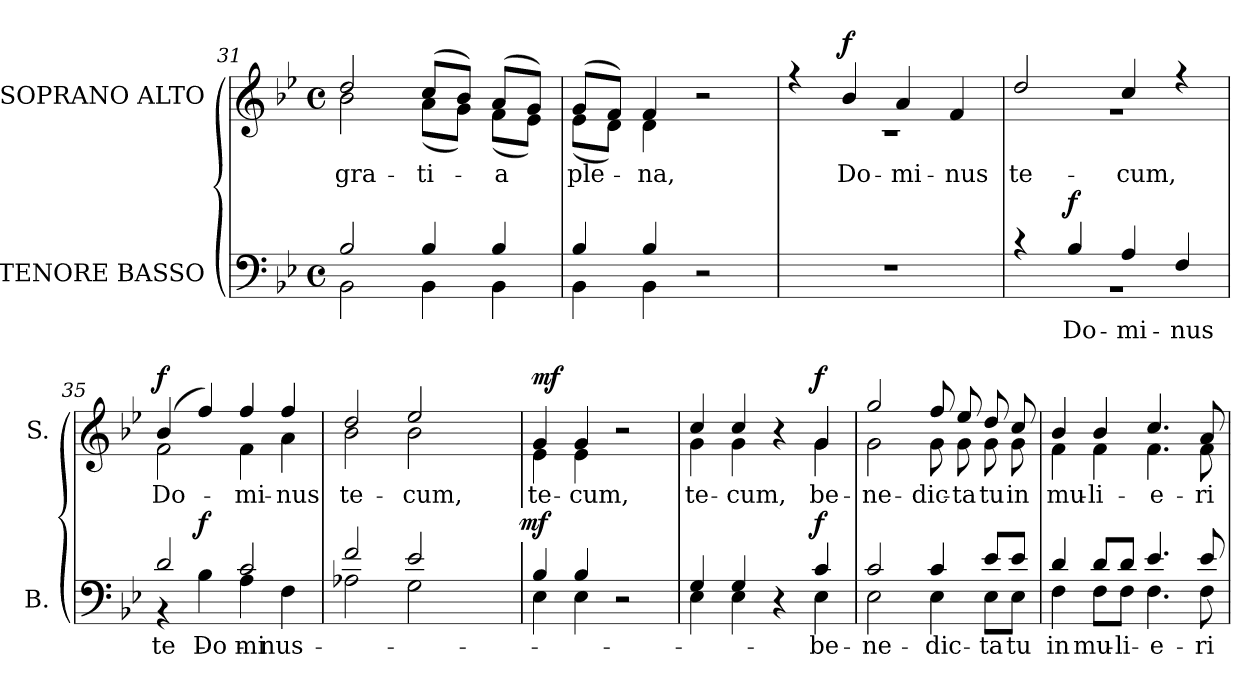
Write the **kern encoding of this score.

**kern	**text	**dynam	**kern	**text	**dynam
*part2	*part2	*part2	*part1	*part1	*part1
*staff2	*staff2	*staff2	*staff1	*staff1	*staff1
*I"TENORE BASSO	*	*	*I"SOPRANO ALTO	*	*
*I'B.	*	*	*I'S.	*	*
*clefF4	*	*	*clefG2	*	*
*k[b-e-]	*	*	*k[b-e-]	*	*
*B-:	*	*	*B-:	*	*
*M4/4	*	*	*M4/4	*	*
*met(c)	*	*	*met(c)	*	*
=31	=31	=31	=31	=31	=31
*^	*	*	*	*	*
!	!	!	!	!	!LO:LY:b:color=#000000	!
*	*	*	*	*^	*	*
2B-i/	2BB-i\	.	.	2ddi/	2b-i\	gra-	.
!	!	!	!	!	!	!LO:LY:b:color=#000000	!
4B-i/	4BB-i\	.	.	(8cci/L	(8ai\L	-ti-	.
.	.	.	.	8b-i/J)	8gi\J)	.	.
!	!	!	!	!	!	!LO:LY:b:color=#000000	!
4B-i/	4BB-i\	.	.	(8ai/L	(8fi\L	-a	.
.	.	.	.	8gi/J)	8e-i\J)	.	.
=32	=32	=32	=32	=32	=32	=32	=32
!	!	!	!	!	!	!LO:LY:b:color=#000000	!
4B-i/	4BB-i\	.	.	(8gi/L	(8e-i\L	ple-	.
.	.	.	.	8fi/J)	8di\J)	.	.
!	!	!	!	!	!	!LO:LY:b:color=#000000	!
4B-i/	4BB-i\	.	.	4fi/	4di\	-na,	.
2r	2ryy	.	.	2r	2ryy	.	.
*v	*v	*	*	*	*	*	*
=33	=33	=33	=33	=33	=33	=33
1r	.	.	4r	1r	.	.
!	!	!	!	!	!LO:LY:b:color=#000000	!
.	.	.	4b-i/	.	Do-	f
!	!	!	!	!	!LO:LY:b:color=#000000	!
.	.	.	4ai/	.	-mi-	.
!	!	!	!	!	!LO:LY:b:color=#000000	!
.	.	.	4fi/	.	-nus	.
=34	=34	=34	=34	=34	=34	=34
*^	*	*	*	*	*	*
!	!	!	!	!	!	!LO:LY:b:color=#000000	!
4r	1r	.	.	2ddi/	1r	te-	.
!	!	!LO:LY:a:color=#000000	!	!	!	!	!
4B-i/	.	Do-	f	.	.	.	.
!	!	!LO:LY:a:color=#000000	!	!	!	!	!
!	!	!	!	!	!	!LO:LY:b:color=#000000	!
4Ai/	.	-mi-	.	4cci/	.	-cum,	.
!	!	!LO:LY:a:color=#000000	!	!	!	!	!
4Fi/	.	-nus	.	4r	.	.	.
!!LO:LB:g=z	!!
=35	=35	=35	=35	=35	=35	=35	=35
!	!	!LO:LY:a:color=#000000	!	!	!	!	!
!	!	!	!	!	!	!LO:LY:b:color=#000000	!
2di/	4r	te-	.	(4b-i/	2fi\	Do-	f
!	!	!LO:LY:b:color=#000000	!	!	!	!	!
.	4B-i\	Do-	f	4ffi/)	.	.	.
!	!	!LO:LY:a:color=#000000	!	!	!	!	!
!	!	!LO:LY:b:color=#000000	!	!	!	!	!
!	!	!	!	!	!	!LO:LY:b:color=#000000	!
2ci/	4Ai\	-mi-	.	4ffi/	4fi\	-mi-	.
!	!	!LO:LY:b:color=#000000	!	!	!	!	!
!	!	!	!	!	!	!LO:LY:b:color=#000000	!
.	4Fi\	-nus	.	4ffi/	4ai\	-nus	.
=36	=36	=36	=36	=36	=36	=36	=36
!	!	!	!	!	!	!LO:LY:b:color=#000000	!
*	*^	*	*	*	*	*	*
2fi/	2A-Xi\	2ryy	.	.	2ddi/	2b-i\	te-	.
!	!	!	!	!	!	!	!LO:LY:b:color=#000000	!
2e-i/	2Gi\	4ryy	.	.	2ee-i/	2b-i\	-cum,	.
.	.	8ryy	.	.	.	.	.	.
.	.	16ryy	.	.	.	.	.	.
.	.	32ryy	.	.	.	.	.	.
.	.	64ryy	.	.	.	.	.	.
.	.	128...ryy	.	.	.	.	.	.
.	.	1024ryy	.	mf	.	.	.	.
*	*v	*v	*	*	*	*	*	*
=37	=37	=37	=37	=37	=37	=37	=37
*	*^	*	*	*	*	*	*
!	!	!	!	!	!	!	!LO:LY:b:color=#000000	!
*	*v	*v	*	*	*	*	*	*
4B-i/	4E-i\	.	.	4gi/	4e-i\	te-	mf
!	!	!	!	!	!	!LO:LY:b:color=#000000	!
4B-i/	4E-i\	.	.	4gi/	4e-i\	-cum,	.
2r	2ryy	.	.	2r	2ryy	.	.
=38	=38	=38	=38	=38	=38	=38	=38
!	!	!	!	!	!	!LO:LY:b:color=#000000	!
4Gi/	4E-i\	.	.	4cci/	4gi\	te-	.
!	!	!	!	!	!	!LO:LY:b:color=#000000	!
4Gi/	4E-i\	.	.	4cci/	4gi\	-cum,	.
4r	4ryy	.	.	4r	4ryy	.	.
!	!	!LO:LY:b:color=#000000	!	!	!	!	!
!	!	!	!	!	!	!LO:LY:b:color=#000000	!
4ci/	4E-i\	be-	f	4gi/	4gi\	be-	f
=39	=39	=39	=39	=39	=39	=39	=39
!	!	!LO:LY:b:color=#000000	!	!	!	!	!
!	!	!	!	!	!	!LO:LY:b:color=#000000	!
2ci/	2E-i\	-ne-	.	2ggi/	2gi\	-ne-	.
!	!	!LO:LY:b:color=#000000	!	!	!	!	!
!	!	!	!	!	!	!LO:LY:b:color=#000000	!
4ci/	4E-i\	-dic-	.	8ffi/	8gi\	-dic-	.
!	!	!	!	!	!	!LO:LY:b:color=#000000	!
.	.	.	.	8ee-i/	8gi\	-ta	.
!	!	!LO:LY:b:color=#000000	!	!	!	!	!
!	!	!	!	!	!	!LO:LY:b:color=#000000	!
8e-i/L	8E-i\L	-ta	.	8ddi/	8gi\	tu	.
!	!	!LO:LY:b:color=#000000	!	!	!	!	!
!	!	!	!	!	!	!LO:LY:b:color=#000000	!
8e-i/J	8E-i\J	tu	.	8cci/	8gi\	in	.
=40	=40	=40	=40	=40	=40	=40	=40
!	!	!LO:LY:b:color=#000000	!	!	!	!	!
!	!	!	!	!	!	!LO:LY:b:color=#000000	!
4di/	4Fi\	in	.	4b-i/	4fi\	mu-	.
!	!	!LO:LY:b:color=#000000	!	!	!	!	!
!	!	!	!	!	!	!LO:LY:b:color=#000000	!
8di/L	8Fi\L	mu-	.	4b-i/	4fi\	-li-	.
!	!	!LO:LY:b:color=#000000	!	!	!	!	!
8di/J	8Fi\J	-li-	.	.	.	.	.
!	!	!LO:LY:b:color=#000000	!	!	!	!	!
!	!	!	!	!	!	!LO:LY:b:color=#000000	!
4.e-i/	4.Fi\	-e-	.	4.cci/	4.fi\	-e-	.
!	!	!LO:LY:b:color=#000000	!	!	!	!	!
!	!	!	!	!	!	!LO:LY:b:color=#000000	!
8e-i/	8Fi\	-ri-	.	8ai/	8fi\	-ri-	.
*v	*v	*	*	*	*	*	*
*	*	*	*v	*v	*	*
=	=	=	=	=	=
*-	*-	*-	*-	*-	*-
